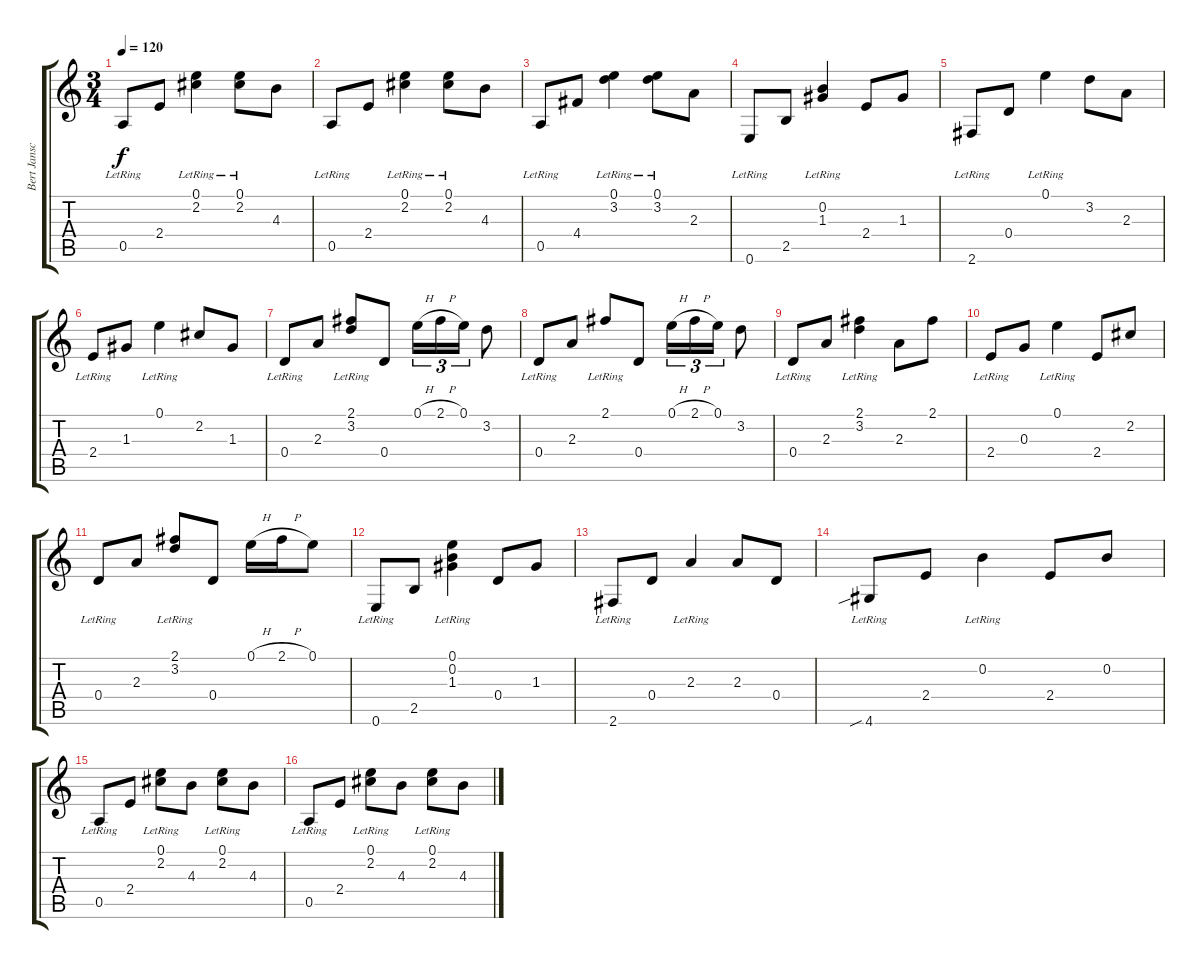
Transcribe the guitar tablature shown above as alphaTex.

\track ("Bert Jansch" "Bert Jansc") {instrument acousticguitarnylon}
\staff {score tabs}
\tuning (E4 B3 G3 D3 A2 E2) {hide}
\ts (3 4)
\tempo 120
\clef g2
\ks c
0.5{lr}.8{dy f} 2.4.8 (0.1{lr} 2.2{lr}).4 (0.1{lr} 2.2{lr}).8 4.3.8 |
0.5{lr}.8 2.4.8 (0.1{lr} 2.2{lr}).4 (0.1{lr} 2.2{lr}).8 4.3.8 |
0.5{lr}.8 4.4.8 (0.1{lr} 3.2{lr}).4 (0.1{lr} 3.2{lr}).8 2.3.8 |
0.6{lr}.8 2.5.8 (0.2{lr} 1.3{lr}).4 2.4.8 1.3.8 |
2.6{lr}.8 0.4.8 0.1{lr}.4 3.2.8 2.3.8 |
2.4{lr}.8 1.3.8 0.1{lr}.4 2.2.8 1.3.8 |
0.4{lr}.8 2.3.8 (2.1{lr} 3.2{lr}).8 0.4.8 0.1{h}.16{tu (3 2)} 2.1{h}.16{tu (3 2)} 0.1.16{tu (3 2)} 3.2.8 |
0.4{lr}.8 2.3.8 2.1{lr}.8 0.4.8 0.1{h}.16{tu (3 2)} 2.1{h}.16{tu (3 2)} 0.1.16{tu (3 2)} 3.2.8 |
0.4{lr}.8 2.3.8 (2.1{lr} 3.2{lr}).4 2.3.8 2.1.8 |
2.4{lr}.8 0.3.8 0.1{lr}.4 2.4.8 2.2.8 |
0.4{lr}.8 2.3.8 (2.1{lr} 3.2{lr}).8 0.4.8 0.1{h}.16 2.1{h}.16 0.1.8 |
0.6{lr}.8 2.5.8 (0.1{lr} 0.2{lr} 1.3{lr}).4 0.4.8 1.3.8 |
2.6{lr}.8 0.4.8 2.3{lr}.4 2.3.8 0.4.8 |
4.6{sib lr}.8 2.4.8 0.2{lr}.4 2.4.8 0.2.8 |
0.5{lr}.8 2.4.8 (0.1{lr} 2.2{lr}).8 4.3.8 (0.1{lr} 2.2{lr}).8 4.3.8 |
0.5{lr}.8 2.4.8 (0.1{lr} 2.2{lr}).8 4.3.8 (0.1{lr} 2.2{lr}).8 4.3.8
